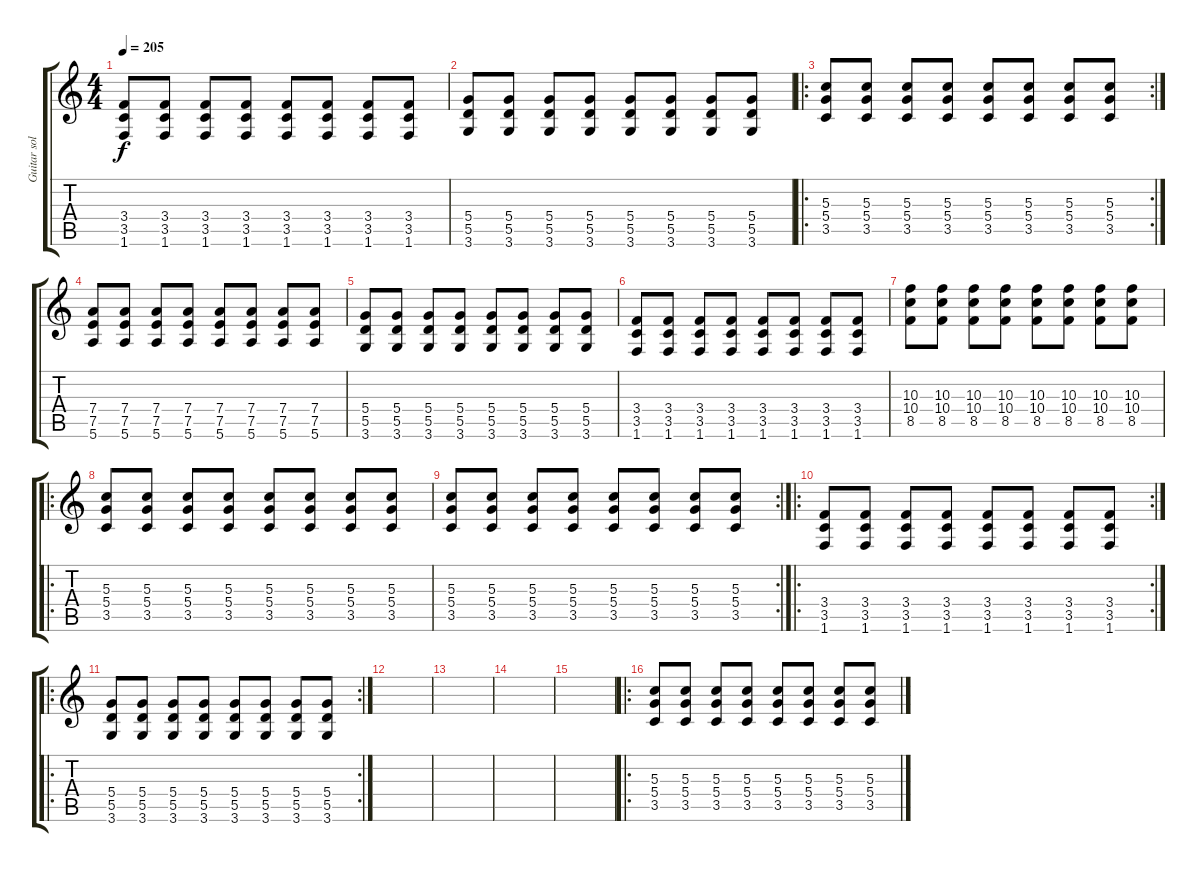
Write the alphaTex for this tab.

\track ("Guitar solo " "Guitar sol") {instrument distortionguitar}
\staff {score tabs}
\tuning (E4 B3 G3 D3 A2 E2) {hide}
\ts (4 4)
\tempo 205
\clef g2
\ks c
(3.4 3.5 1.6).8{dy f} (3.4 3.5 1.6).8 (3.4 3.5 1.6).8 (3.4 3.5 1.6).8 (3.4 3.5 1.6).8 (3.4 3.5 1.6).8 (3.4 3.5 1.6).8 (3.4 3.5 1.6).8 |
(5.4 5.5 3.6).8 (5.4 5.5 3.6).8 (5.4 5.5 3.6).8 (5.4 5.5 3.6).8 (5.4 5.5 3.6).8 (5.4 5.5 3.6).8 (5.4 5.5 3.6).8 (5.4 5.5 3.6).8 |
\ro
\rc 2
(5.3 5.4 3.5).8 (5.3 5.4 3.5).8 (5.3 5.4 3.5).8 (5.3 5.4 3.5).8 (5.3 5.4 3.5).8 (5.3 5.4 3.5).8 (5.3 5.4 3.5).8 (5.3 5.4 3.5).8 |
(7.4 7.5 5.6).8 (7.4 7.5 5.6).8 (7.4 7.5 5.6).8 (7.4 7.5 5.6).8 (7.4 7.5 5.6).8 (7.4 7.5 5.6).8 (7.4 7.5 5.6).8 (7.4 7.5 5.6).8 |
(5.4 5.5 3.6).8 (5.4 5.5 3.6).8 (5.4 5.5 3.6).8 (5.4 5.5 3.6).8 (5.4 5.5 3.6).8 (5.4 5.5 3.6).8 (5.4 5.5 3.6).8 (5.4 5.5 3.6).8 |
(3.4 3.5 1.6).8 (3.4 3.5 1.6).8 (3.4 3.5 1.6).8 (3.4 3.5 1.6).8 (3.4 3.5 1.6).8 (3.4 3.5 1.6).8 (3.4 3.5 1.6).8 (3.4 3.5 1.6).8 |
(10.3 10.4 8.5).8 (10.3 10.4 8.5).8 (10.3 10.4 8.5).8 (10.3 10.4 8.5).8 (10.3 10.4 8.5).8 (10.3 10.4 8.5).8 (10.3 10.4 8.5).8 (10.3 10.4 8.5).8 |
\ro
(5.3 5.4 3.5).8 (5.3 5.4 3.5).8 (5.3 5.4 3.5).8 (5.3 5.4 3.5).8 (5.3 5.4 3.5).8 (5.3 5.4 3.5).8 (5.3 5.4 3.5).8 (5.3 5.4 3.5).8 |
\rc 2
(5.3 5.4 3.5).8 (5.3 5.4 3.5).8 (5.3 5.4 3.5).8 (5.3 5.4 3.5).8 (5.3 5.4 3.5).8 (5.3 5.4 3.5).8 (5.3 5.4 3.5).8 (5.3 5.4 3.5).8 |
\ro
\rc 2
(3.4 3.5 1.6).8 (3.4 3.5 1.6).8 (3.4 3.5 1.6).8 (3.4 3.5 1.6).8 (3.4 3.5 1.6).8 (3.4 3.5 1.6).8 (3.4 3.5 1.6).8 (3.4 3.5 1.6).8 |
\ro
\rc 2
(5.4 5.5 3.6).8 (5.4 5.5 3.6).8 (5.4 5.5 3.6).8 (5.4 5.5 3.6).8 (5.4 5.5 3.6).8 (5.4 5.5 3.6).8 (5.4 5.5 3.6).8 (5.4 5.5 3.6).8 |
|
|
|
|
\ro
(5.3 5.4 3.5).8 (5.3 5.4 3.5).8 (5.3 5.4 3.5).8 (5.3 5.4 3.5).8 (5.3 5.4 3.5).8 (5.3 5.4 3.5).8 (5.3 5.4 3.5).8 (5.3 5.4 3.5).8
